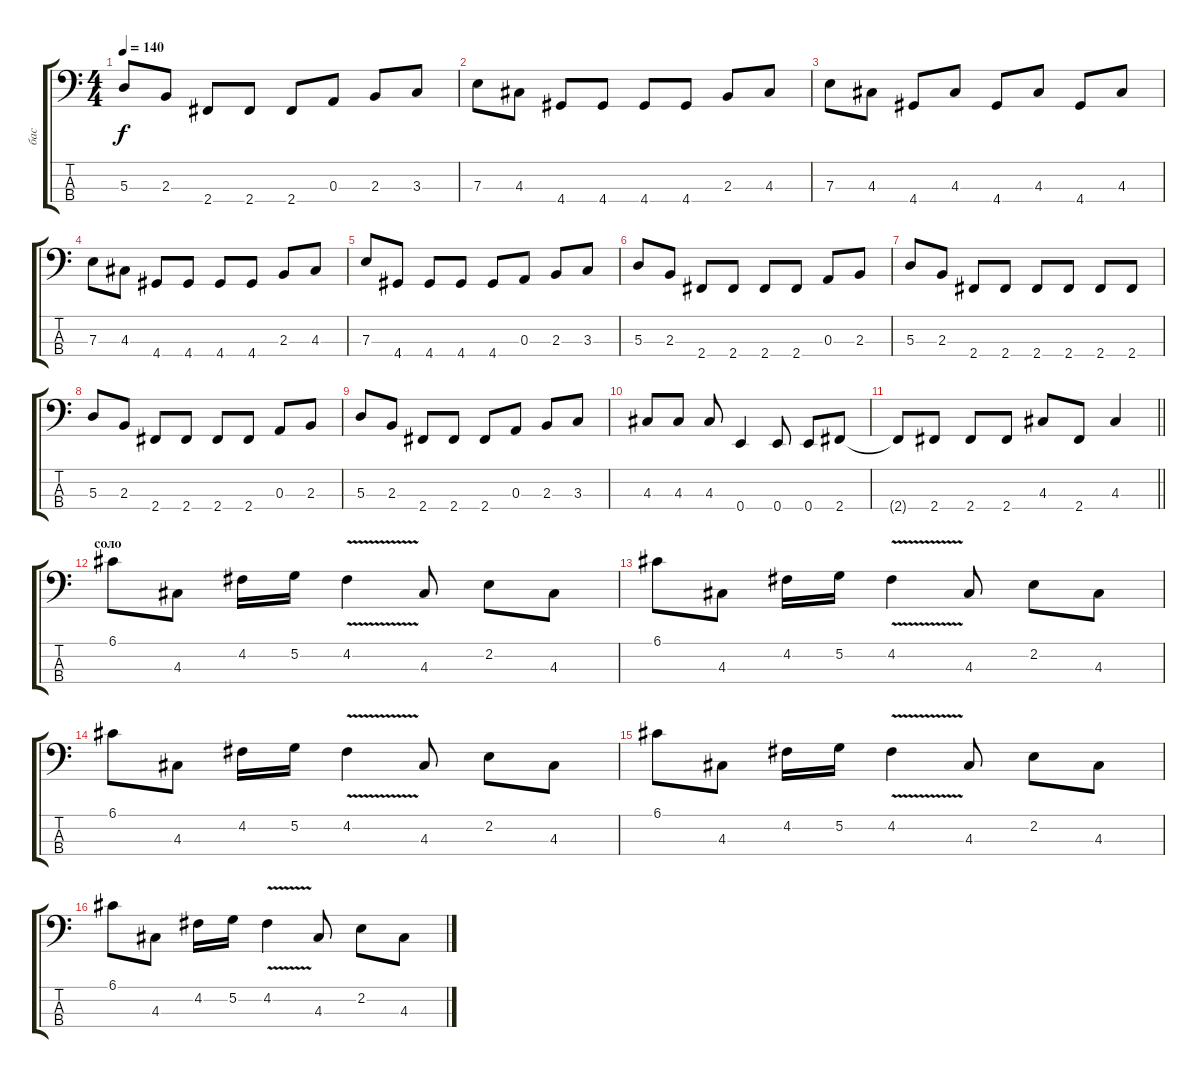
\track ("бас" "бас") {instrument electricbassfinger}
\staff {score tabs}
\tuning (G2 D2 A1 E1) {hide}
\ts (4 4)
\tempo 140
\clef f4
\ks c
5.3.8{dy f} 2.3.8 2.4.8 2.4.8 2.4.8 0.3.8 2.3.8 3.3.8 |
7.3.8 4.3.8 4.4.8 4.4.8 4.4.8 4.4.8 2.3.8 4.3.8 |
7.3.8 4.3.8 4.4.8 4.3.8 4.4.8 4.3.8 4.4.8 4.3.8 |
7.3.8 4.3.8 4.4.8 4.4.8 4.4.8 4.4.8 2.3.8 4.3.8 |
7.3.8 4.4.8 4.4.8 4.4.8 4.4.8 0.3.8 2.3.8 3.3.8 |
5.3.8 2.3.8 2.4.8 2.4.8 2.4.8 2.4.8 0.3.8 2.3.8 |
5.3.8 2.3.8 2.4.8 2.4.8 2.4.8 2.4.8 2.4.8 2.4.8 |
5.3.8 2.3.8 2.4.8 2.4.8 2.4.8 2.4.8 0.3.8 2.3.8 |
5.3.8 2.3.8 2.4.8 2.4.8 2.4.8 0.3.8 2.3.8 3.3.8 |
4.3.8 4.3.8 4.3.8 0.4.4 0.4.8 0.4.8 2.4.8 |
\barLineRight lightlight
2.4{t}.8 2.4.8 2.4.8 2.4.8 4.3.8 2.4.8 4.3.4 |
\section ("" "соло")
6.1.8 4.3.8 4.2.16 5.2.16 4.2{v}.4 4.3.8 2.2.8 4.3.8 |
6.1.8 4.3.8 4.2.16 5.2.16 4.2{v}.4 4.3.8 2.2.8 4.3.8 |
6.1.8 4.3.8 4.2.16 5.2.16 4.2{v}.4 4.3.8 2.2.8 4.3.8 |
6.1.8 4.3.8 4.2.16 5.2.16 4.2{v}.4 4.3.8 2.2.8 4.3.8 |
6.1.8 4.3.8 4.2.16 5.2.16 4.2{v}.4 4.3.8 2.2.8 4.3.8
